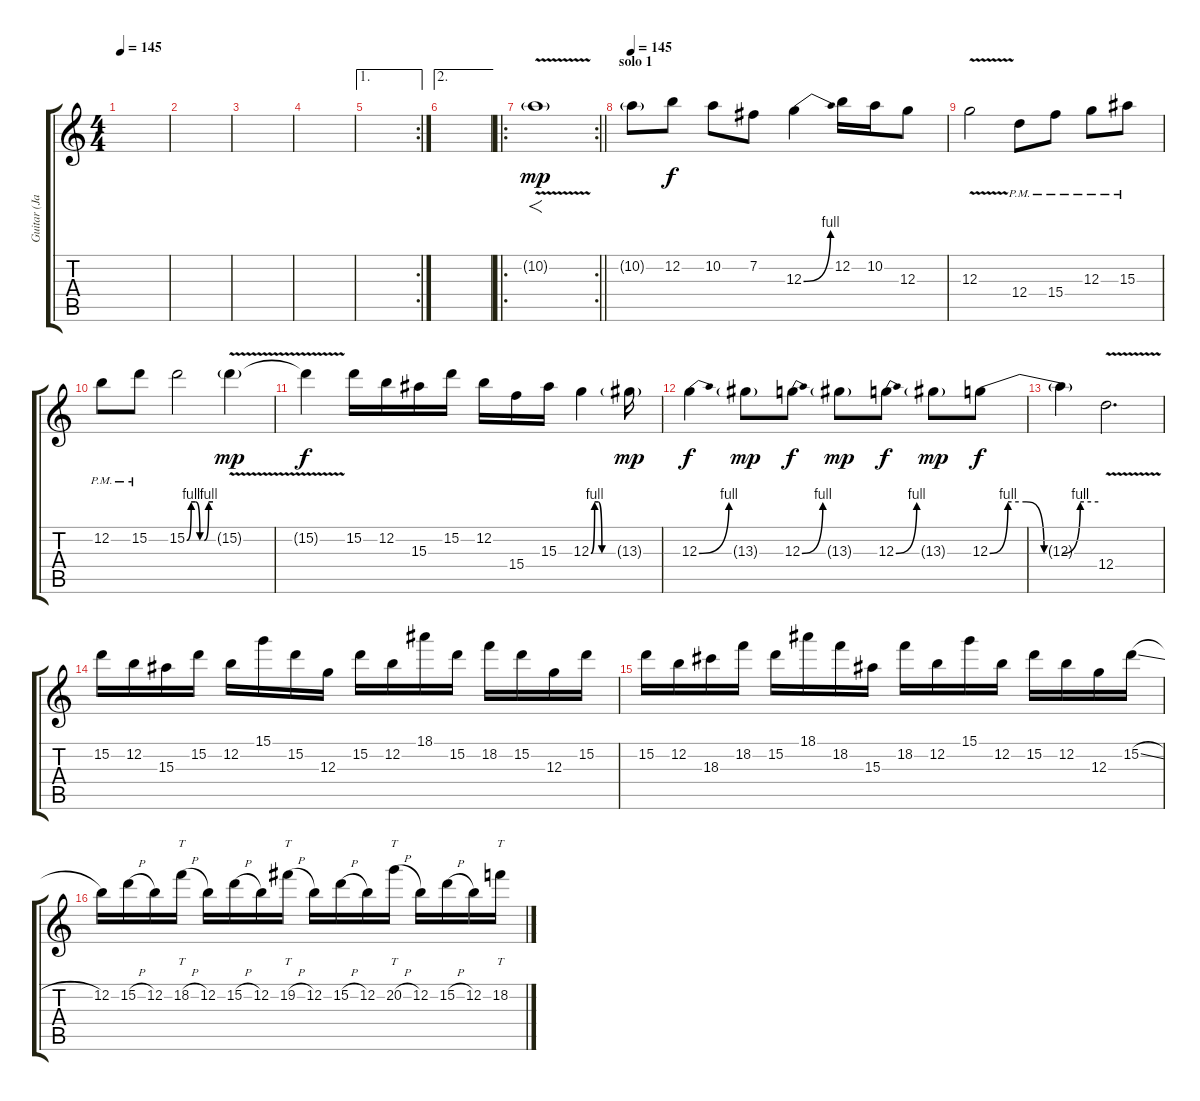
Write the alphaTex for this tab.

\track ("Guitar (Jay)" "Guitar (Ja") {instrument overdrivenguitar}
\staff {score tabs}
\tuning (E4 B3 G3 D3 A2 E2) {hide}
\ts (4 4)
\tempo 145
\clef g2
\ks c
|
|
|
|
\ae 1
\rc 2
|
\ae 2
|
\ro
\rc 2
\barLineRight lightlight
10.2{v g}.1{f dy mp} |
\section ("" "solo 1")
\tempo 145
10.2{g}.8 12.2.8{dy f} 10.2.8 7.2.8 12.3{be (bend 0 0 60 4)}.4 12.2.16 10.2.16 12.3.8 |
12.3{v}.2 12.4{pm}.8 15.4{pm}.8 12.3{pm}.8 15.3{pm}.8 |
12.2{pm}.8 15.2{pm}.8 15.2{be (custom 0 0 10 4 20 4 30 0 40 0 50 4 60 4)}.2 15.2{v g}.4{dy mp} |
15.2{t}.4{dy f} 15.2.16 12.2.16 15.3.16 15.2.16 12.2.16 15.4.16 15.3.16 12.3{be (custom 0 0 10 4 20 4 30 0 60 0)}.4 13.3{g}.16{dy mp} |
12.3{be (bend 0 0 60 4)}.4{dy f} 13.3{g}.8{dy mp} 12.3{be (bend 0 0 60 4)}.8{dy f} 13.3{g}.8{dy mp} 12.3{be (bend 0 0 60 4)}.8{dy f} 13.3{g}.8{dy mp} 12.3{be (custom 0 0 10 4 20 4 30 0 40 0 50 4 60 4)}.8{dy f} |
12.3{t}.4 12.4{v}.2{d} |
15.2.16 12.2.16 15.3.16 15.2.16 12.2.16 15.1.16 15.2.16 12.3.16 15.2.16 12.2.16 18.1.16 15.2.16 18.2.16 15.2.16 12.3.16 15.2.16 |
15.2.16 12.2.16 18.3.16 18.2.16 15.2.16 18.1.16 18.2.16 15.3.16 18.2.16 12.2.16 15.1.16 12.2.16 15.2.16 12.2.16 12.3.16 15.2{sl}.16 |
12.2.16 15.2{h}.16 12.2.16 18.2{h}.16{tt} 12.2.16 15.2{h}.16 12.2.16 19.2{h}.16{tt} 12.2.16 15.2{h}.16 12.2.16 20.2{h}.16{tt} 12.2.16 15.2{h}.16 12.2.16 18.2{sl}.16{tt}
